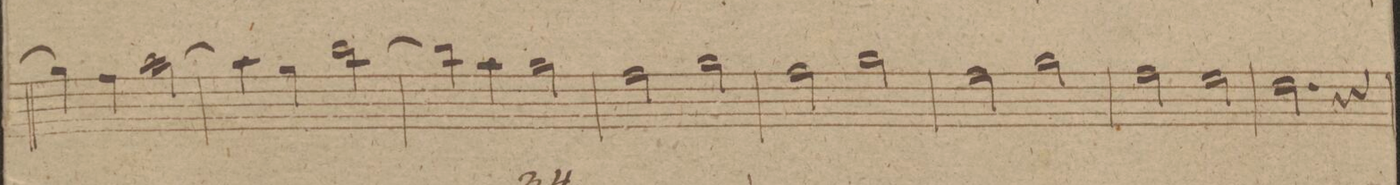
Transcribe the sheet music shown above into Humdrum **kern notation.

**kern	**dynam
*I"Trombone Alto.	*
*clefC3	*
*k[f#c#g#d#]	*
*met(c)	*
*M4/4	*
4a\]	.
4g#\	.
[2b\	.
=50	=50
4b\]	.
4a\	.
[2cc#\	.
=51	=51
4cc#\]	.
4b\	.
2a\	.
=52	=52
2g#\	.
2a\	.
=53	=53
2g#\	.
2a\	.
=54	=54
2g#\	.
2a\	.
=55	=55
2g#\	.
2f#\	.
=56	=56
2.e\	.
4r	.
=57	=57
*-	*-
